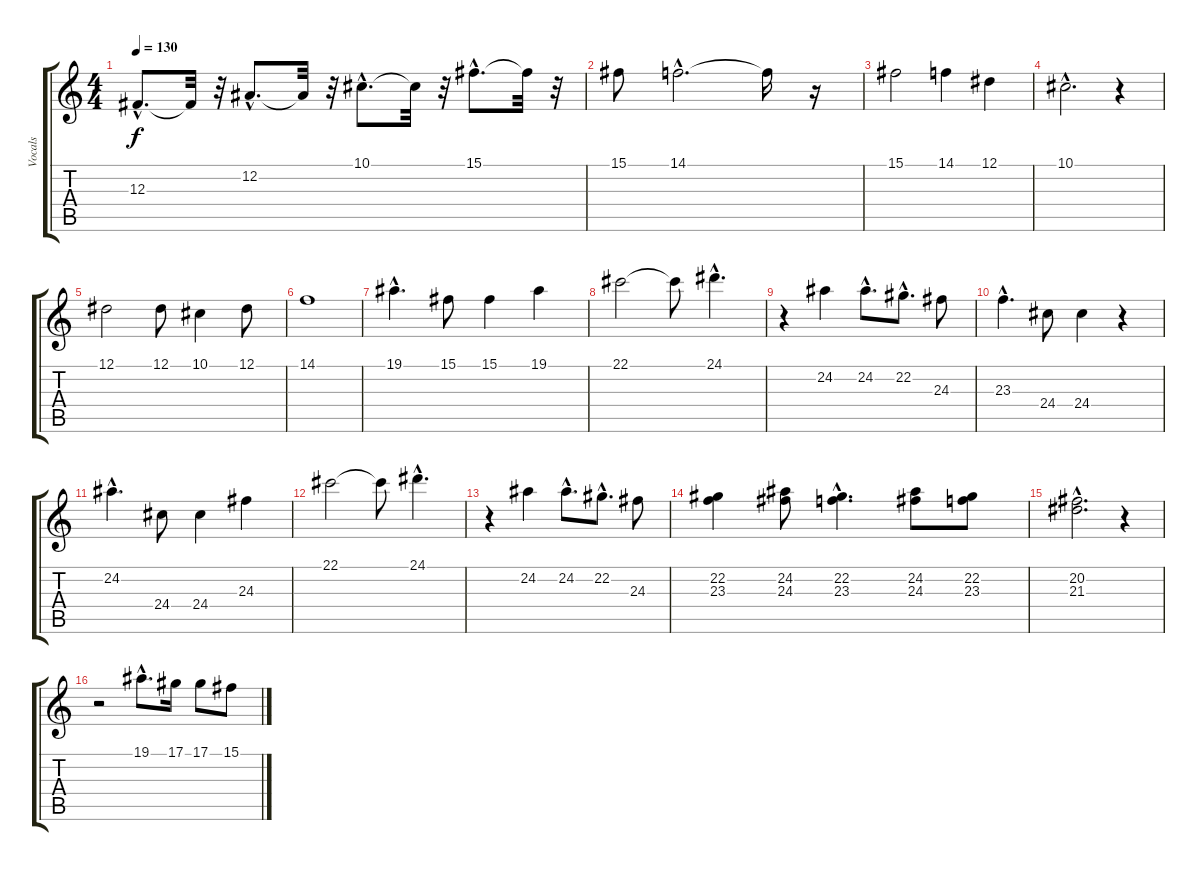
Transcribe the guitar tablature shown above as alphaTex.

\track ("Vocals" "Vocals") {instrument violin}
\staff {score tabs}
\tuning (Eb4 Bb3 Gb3 Db3 Ab2 Eb2) {hide}
\ts (4 4)
\tempo 130
\clef g2
\ks c
12.3{hac}.8{d dy f} 12.3{t}.32 r.32 12.2{hac}.8{d} 12.2{t}.32 r.32 10.1{hac}.8{d} 10.1{t}.32 r.32 15.1{hac}.8{d} 15.1{t}.32 r.32 |
15.1.8 14.1{hac}.2{d} 14.1{t}.16 r.16 |
15.1.2 14.1.4 12.1.4 |
10.1{hac}.2{d} r.4 |
12.1.2 12.1.8 10.1.4 12.1.8 |
14.1.1 |
19.1{hac}.4{d} 15.1.8 15.1.4 19.1.4 |
22.1.2 22.1{t}.8 24.1{hac}.4{d} |
r.4 24.2.4 24.2{hac}.8{d} 22.2{hac}.8{d} 24.3.8 |
23.3{hac}.4{d} 24.4.8 24.4.4 r.4 |
24.2{hac}.4{d} 24.4.8 24.4.4 24.3.4 |
22.1.2 22.1{t}.8 24.1{hac}.4{d} |
r.4 24.2.4 24.2{hac}.8{d} 22.2{hac}.8{d} 24.3.8 |
(22.2 23.3).4 (24.2 24.3).8 (22.2{hac} 23.3{hac}).4{d} (24.2 24.3).8 (22.2 23.3).8 |
(20.2{hac} 21.3{hac}).2{d} r.4 |
r.2 19.1{hac}.8{d} 17.1.16 17.1.8 15.1.8
